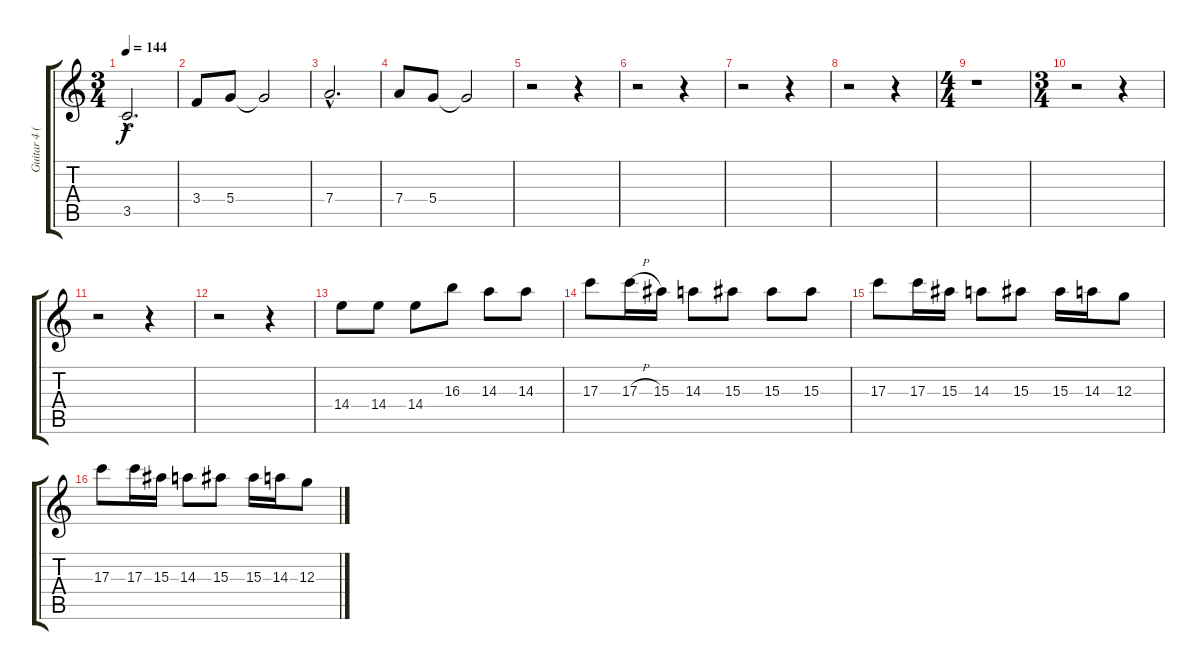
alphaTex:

\track ("Guitar 4 (Disto)" "Guitar 4 (") {instrument distortionguitar}
\staff {score tabs}
\tuning (E4 B3 G3 D3 A2 E2) {hide}
\ts (3 4)
\tempo 144
\clef g2
\ks c
3.5{hac}.2{d dy f} |
3.4.8 5.4.8 5.4{t}.2 |
7.4{hac}.2{d} |
7.4.8 5.4.8 5.4{t}.2 |
r.2 r.4 |
r.2 r.4 |
r.2 r.4 |
r.2 r.4 |
\ts (4 4)
r.1 |
\ts (3 4)
r.2 r.4 |
r.2 r.4 |
r.2 r.4 |
14.4.8 14.4.8 14.4.8 16.3.8 14.3.8 14.3.8 |
17.3.8 17.3{h}.16 15.3.16 14.3.8 15.3.8 15.3.8 15.3.8 |
17.3.8 17.3.16 15.3.16 14.3.8 15.3.8 15.3.16 14.3.16 12.3.8 |
17.3.8 17.3.16 15.3.16 14.3.8 15.3.8 15.3.16 14.3.16 12.3.8
